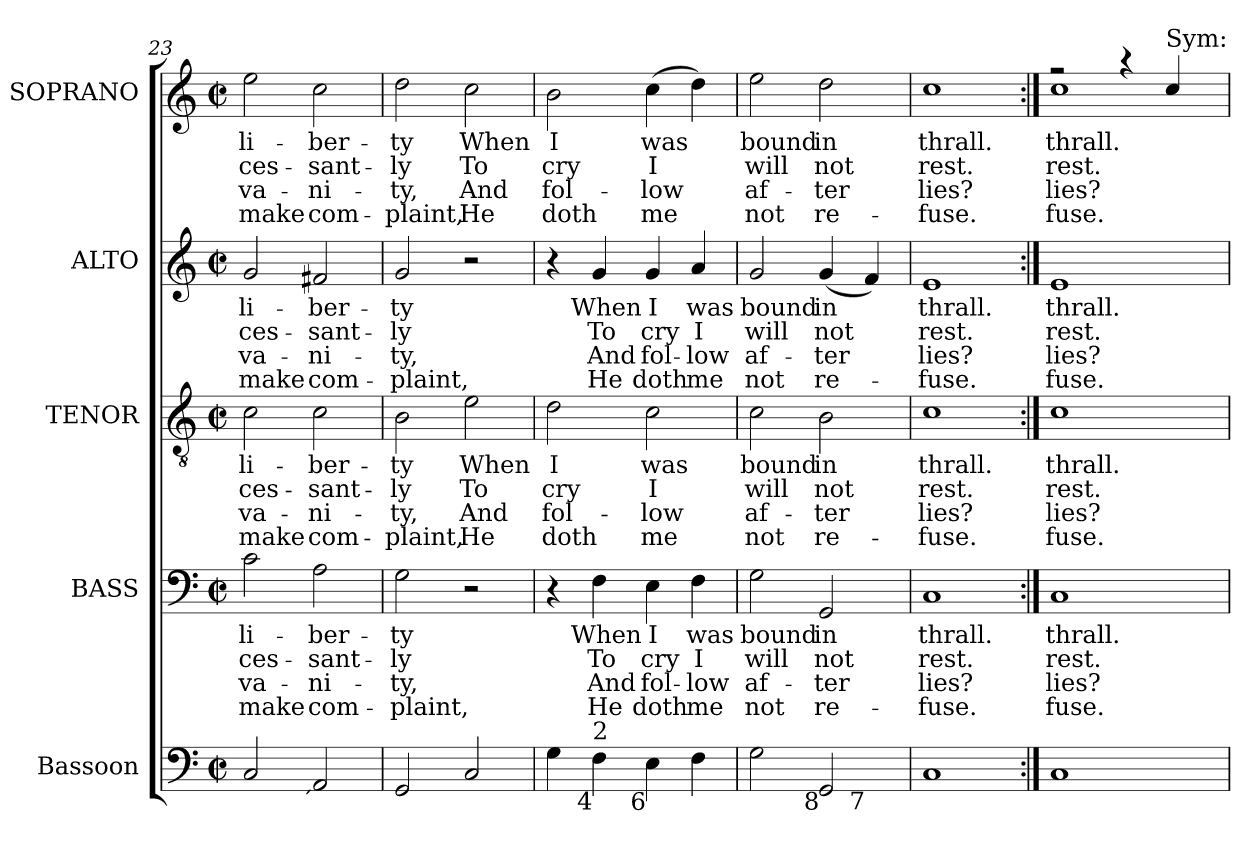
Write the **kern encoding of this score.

**kern	**kern	**text	**text	**text	**text	**kern	**text	**text	**text	**text	**kern	**text	**text	**text	**text	**kern	**text	**text	**text	**text
*part5	*part4	*part4	*part4	*part4	*part4	*part3	*part3	*part3	*part3	*part3	*part2	*part2	*part2	*part2	*part2	*part1	*part1	*part1	*part1	*part1
*staff5	*staff4	*staff4	*staff4	*staff4	*staff4	*staff3	*staff3	*staff3	*staff3	*staff3	*staff2	*staff2	*staff2	*staff2	*staff2	*staff1	*staff1	*staff1	*staff1	*staff1
*I"Bassoon	*I"BASS	*	*	*	*	*I"TENOR	*	*	*	*	*I"ALTO	*	*	*	*	*I"SOPRANO	*	*	*	*
*I'Bsn.	*I'B.	*	*	*	*	*I'T.	*	*	*	*	*I'A.	*	*	*	*	*I'S.	*	*	*	*
*clefF4	*clefF4	*	*	*	*	*clefGv2	*	*	*	*	*clefG2	*	*	*	*	*clefG2	*	*	*	*
*	*	*	*	*	*	*ITrd7c12	*	*	*	*	*	*	*	*	*	*	*	*	*	*
*k[]	*k[]	*	*	*	*	*k[]	*	*	*	*	*k[]	*	*	*	*	*k[]	*	*	*	*
*C:	*C:	*	*	*	*	*C:	*	*	*	*	*C:	*	*	*	*	*C:	*	*	*	*
*M2/2	*M2/2	*	*	*	*	*M2/2	*	*	*	*	*M2/2	*	*	*	*	*M2/2	*	*	*	*
*met(c|)	*met(c|)	*	*	*	*	*met(c|)	*	*	*	*	*met(c|)	*	*	*	*	*met(c|)	*	*	*	*
=23	=23	=23	=23	=23	=23	=23	=23	=23	=23	=23	=23	=23	=23	=23	=23	=23	=23	=23	=23	=23
!	!	!LO:LY:b:color=#000000	!LO:LY:b:color=#000000	!LO:LY:b:color=#000000	!LO:LY:b:color=#000000	!	!	!	!	!	!	!	!	!	!	!	!	!	!	!
!	!	!	!	!	!	!	!LO:LY:b:color=#000000	!LO:LY:b:color=#000000	!LO:LY:b:color=#000000	!LO:LY:b:color=#000000	!	!	!	!	!	!	!	!	!	!
!	!	!	!	!	!	!	!	!	!	!	!	!LO:LY:b:color=#000000	!LO:LY:b:color=#000000	!LO:LY:b:color=#000000	!LO:LY:b:color=#000000	!	!	!	!	!
!	!	!	!	!	!	!	!	!	!	!	!	!	!	!	!	!	!LO:LY:b:color=#000000	!LO:LY:b:color=#000000	!LO:LY:b:color=#000000	!LO:LY:b:color=#000000
2Ci/	2ci\	li-	-ces-	va-	-make	2Ci\	li-	-ces-	va-	-make	2gi/	li-	-ces-	va-	-make	2eei\	li-	-ces-	va-	-make
!	!	!LO:LY:b:color=#000000	!LO:LY:b:color=#000000	!LO:LY:b:color=#000000	!LO:LY:b:color=#000000	!	!	!	!	!	!	!	!	!	!	!	!	!	!	!
!	!	!	!	!	!	!	!LO:LY:b:color=#000000	!LO:LY:b:color=#000000	!LO:LY:b:color=#000000	!LO:LY:b:color=#000000	!	!	!	!	!	!	!	!	!	!
!	!	!	!	!	!	!	!	!	!	!	!	!LO:LY:b:color=#000000	!LO:LY:b:color=#000000	!LO:LY:b:color=#000000	!LO:LY:b:color=#000000	!	!	!	!	!
!LO:TX:b:rj:t=´	!	!	!	!	!	!	!	!	!	!	!	!	!	!	!	!	!	!	!	!
!	!	!	!	!	!	!	!	!	!	!	!	!	!	!	!	!	!LO:LY:b:color=#000000	!LO:LY:b:color=#000000	!LO:LY:b:color=#000000	!LO:LY:b:color=#000000
2AAi/	2Ai\	-ber-	-sant-	ni-	-com-	2Ci\	-ber-	-sant-	ni-	-com-	2f#Xi/	-ber-	-sant-	ni-	-com-	2cci\	-ber-	-sant-	ni-	-com-
=24	=24	=24	=24	=24	=24	=24	=24	=24	=24	=24	=24	=24	=24	=24	=24	=24	=24	=24	=24	=24
!	!	!LO:LY:b:color=#000000	!LO:LY:b:color=#000000	!LO:LY:b:color=#000000	!LO:LY:b:color=#000000	!	!	!	!	!	!	!	!	!	!	!	!	!	!	!
!	!	!	!	!	!	!	!LO:LY:b:color=#000000	!LO:LY:b:color=#000000	!LO:LY:b:color=#000000	!LO:LY:b:color=#000000	!	!	!	!	!	!	!	!	!	!
!	!	!	!	!	!	!	!	!	!	!	!	!LO:LY:b:color=#000000	!LO:LY:b:color=#000000	!LO:LY:b:color=#000000	!LO:LY:b:color=#000000	!	!	!	!	!
!	!	!	!	!	!	!	!	!	!	!	!	!	!	!	!	!	!LO:LY:b:color=#000000	!LO:LY:b:color=#000000	!LO:LY:b:color=#000000	!LO:LY:b:color=#000000
2GGi/	2Gi\	-ty	-ly	-ty,	plaint,	2BBi\	-ty	-ly	-ty,	plaint,	2gi/	-ty	-ly	-ty,	plaint,	2ddi\	-ty	-ly	-ty,	plaint,
!	!	!	!	!	!	!	!LO:LY:b:color=#000000	!LO:LY:b:color=#000000	!LO:LY:b:color=#000000	!LO:LY:b:color=#000000	!	!	!	!	!	!	!	!	!	!
!	!	!	!	!	!	!	!	!	!	!	!	!	!	!	!	!	!LO:LY:b:color=#000000	!LO:LY:b:color=#000000	!LO:LY:b:color=#000000	!LO:LY:b:color=#000000
2Ci/	2r	.	.	.	.	2Ei\	When	To	And	He	2r	.	.	.	.	2cci\	When	To	And	He
!!LO:LB:g=z
=25	=25	=25	=25	=25	=25	=25	=25	=25	=25	=25	=25	=25	=25	=25	=25	=25	=25	=25	=25	=25
!	!	!	!	!	!	!	!LO:LY:b:color=#000000	!LO:LY:b:color=#000000	!LO:LY:b:color=#000000	!LO:LY:b:color=#000000	!	!	!	!	!	!	!	!	!	!
!	!	!	!	!	!	!	!	!	!	!	!	!	!	!	!	!	!LO:LY:b:color=#000000	!LO:LY:b:color=#000000	!LO:LY:b:color=#000000	!LO:LY:b:color=#000000
4Gi\	4r	.	.	.	.	2Di\	I	cry	fol-	-doth	4r	.	.	.	.	2bi\	I	cry	fol-	-doth
!	!	!LO:LY:b:color=#000000	!LO:LY:b:color=#000000	!LO:LY:b:color=#000000	!LO:LY:b:color=#000000	!	!	!	!	!	!	!	!	!	!	!	!	!	!	!
!LO:TX:b:rj:t=4	!	!	!	!	!	!	!	!	!	!	!	!	!	!	!	!	!	!	!	!
!LO:TX:t=2	!	!	!	!	!	!	!	!	!	!	!	!	!	!	!	!	!	!	!	!
!	!	!	!	!	!	!	!	!	!	!	!	!LO:LY:b:color=#000000	!LO:LY:b:color=#000000	!LO:LY:b:color=#000000	!LO:LY:b:color=#000000	!	!	!	!	!
4Fi\	4Fi\	When	To	And	He	.	.	.	.	.	4gi/	When	To	And	He	.	.	.	.	.
!	!	!LO:LY:b:color=#000000	!LO:LY:b:color=#000000	!LO:LY:b:color=#000000	!LO:LY:b:color=#000000	!	!	!	!	!	!	!	!	!	!	!	!	!	!	!
!	!	!	!	!	!	!	!LO:LY:b:color=#000000	!LO:LY:b:color=#000000	!LO:LY:b:color=#000000	!LO:LY:b:color=#000000	!	!	!	!	!	!	!	!	!	!
!	!	!	!	!	!	!	!	!	!	!	!	!LO:LY:b:color=#000000	!LO:LY:b:color=#000000	!LO:LY:b:color=#000000	!LO:LY:b:color=#000000	!	!	!	!	!
!LO:TX:b:rj:t=6	!	!	!	!	!	!	!	!	!	!	!	!	!	!	!	!	!	!	!	!
!	!	!	!	!	!	!	!	!	!	!	!	!	!	!	!	!	!LO:LY:b:color=#000000	!LO:LY:b:color=#000000	!LO:LY:b:color=#000000	!LO:LY:b:color=#000000
4Ei\	4Ei\	I	cry	fol-	-doth	2Ci\	was	I	low	me	4gi/	I	cry	fol-	-doth	(4cci\	was	I	low	me
!	!	!LO:LY:b:color=#000000	!LO:LY:b:color=#000000	!LO:LY:b:color=#000000	!LO:LY:b:color=#000000	!	!	!	!	!	!	!	!	!	!	!	!	!	!	!
!	!	!	!	!	!	!	!	!	!	!	!	!LO:LY:b:color=#000000	!LO:LY:b:color=#000000	!LO:LY:b:color=#000000	!LO:LY:b:color=#000000	!	!	!	!	!
4Fi\	4Fi\	was	I	low	me	.	.	.	.	.	4ai/	was	I	low	me	4ddi\)	.	.	.	.
=26	=26	=26	=26	=26	=26	=26	=26	=26	=26	=26	=26	=26	=26	=26	=26	=26	=26	=26	=26	=26
!	!	!LO:LY:b:color=#000000	!LO:LY:b:color=#000000	!LO:LY:b:color=#000000	!LO:LY:b:color=#000000	!	!	!	!	!	!	!	!	!	!	!	!	!	!	!
!	!	!	!	!	!	!	!LO:LY:b:color=#000000	!LO:LY:b:color=#000000	!LO:LY:b:color=#000000	!LO:LY:b:color=#000000	!	!	!	!	!	!	!	!	!	!
!	!	!	!	!	!	!	!	!	!	!	!	!LO:LY:b:color=#000000	!LO:LY:b:color=#000000	!LO:LY:b:color=#000000	!LO:LY:b:color=#000000	!	!	!	!	!
!LO:TX:b:rj:t=6	!	!	!	!	!	!	!	!	!	!	!	!	!	!	!	!	!	!	!	!
!LO:TX:t=4	!	!	!	!	!	!	!	!	!	!	!	!	!	!	!	!	!	!	!	!
!	!	!	!	!	!	!	!	!	!	!	!	!	!	!	!	!	!LO:LY:b:color=#000000	!LO:LY:b:color=#000000	!LO:LY:b:color=#000000	!LO:LY:b:color=#000000
*^	*	*	*	*	*	*	*	*	*	*	*	*	*	*	*	*	*	*	*	*
2Gi\	2.ryy	2Gi\	bound	will	af-	-not	2Ci\	bound	will	af-	-not	2gi/	bound	will	af-	-not	2eei\	bound	will	af-	-not
!	!	!	!LO:LY:b:color=#000000	!LO:LY:b:color=#000000	!LO:LY:b:color=#000000	!LO:LY:b:color=#000000	!	!	!	!	!	!	!	!	!	!	!	!	!	!	!
!	!	!	!	!	!	!	!	!LO:LY:b:color=#000000	!LO:LY:b:color=#000000	!LO:LY:b:color=#000000	!LO:LY:b:color=#000000	!	!	!	!	!	!	!	!	!	!
!	!	!	!	!	!	!	!	!	!	!	!	!	!LO:LY:b:color=#000000	!LO:LY:b:color=#000000	!LO:LY:b:color=#000000	!LO:LY:b:color=#000000	!	!	!	!	!
!LO:TX:b:rj:t=8	!	!	!	!	!	!	!	!	!	!	!	!	!	!	!	!	!	!	!	!	!
!	!	!	!	!	!	!	!	!	!	!	!	!	!	!	!	!	!	!LO:LY:b:color=#000000	!LO:LY:b:color=#000000	!LO:LY:b:color=#000000	!LO:LY:b:color=#000000
2GGi/	.	2GGi/	in	not	ter	re-	2BBi\	in	not	ter	re-	(4gi/	in	not	ter	re-	2ddi\	in	not	ter	re-
!	!LO:TX:b:rj:t=7	!	!	!	!	!	!	!	!	!	!	!	!	!	!	!	!	!	!	!	!
.	4ryy	.	.	.	.	.	.	.	.	.	.	4fi/)	.	.	.	.	.	.	.	.	.
*v	*v	*	*	*	*	*	*	*	*	*	*	*	*	*	*	*	*	*	*	*	*
=27	=27	=27	=27	=27	=27	=27	=27	=27	=27	=27	=27	=27	=27	=27	=27	=27	=27	=27	=27	=27
*^	*	*	*	*	*	*	*	*	*	*	*	*	*	*	*	*	*	*	*	*
!	!	!	!LO:LY:b:color=#000000	!LO:LY:b:color=#000000	!LO:LY:b:color=#000000	!LO:LY:b:color=#000000	!	!	!	!	!	!	!	!	!	!	!	!	!	!	!
*v	*v	*	*	*	*	*	*	*	*	*	*	*	*	*	*	*	*	*	*	*	*
*^	*	*	*	*	*	*	*	*	*	*	*	*	*	*	*	*	*	*	*	*
!	!	!	!	!	!	!	!	!LO:LY:b:color=#000000	!LO:LY:b:color=#000000	!LO:LY:b:color=#000000	!LO:LY:b:color=#000000	!	!	!	!	!	!	!	!	!	!
*v	*v	*	*	*	*	*	*	*	*	*	*	*	*	*	*	*	*	*	*	*	*
*^	*	*	*	*	*	*	*	*	*	*	*	*	*	*	*	*	*	*	*	*
!	!	!	!	!	!	!	!	!	!	!	!	!	!LO:LY:b:color=#000000	!LO:LY:b:color=#000000	!LO:LY:b:color=#000000	!LO:LY:b:color=#000000	!	!	!	!	!
*v	*v	*	*	*	*	*	*	*	*	*	*	*	*	*	*	*	*	*	*	*	*
*^	*	*	*	*	*	*	*	*	*	*	*	*	*	*	*	*	*	*	*	*
!	!	!	!	!	!	!	!	!	!	!	!	!	!	!	!	!	!	!LO:LY:b:color=#000000	!LO:LY:b:color=#000000	!LO:LY:b:color=#000000	!LO:LY:b:color=#000000
*v	*v	*	*	*	*	*	*	*	*	*	*	*	*	*	*	*	*	*	*	*	*
1Ci	1Ci	thrall.	rest.	-lies?	fuse.	1Ci	thrall.	rest.	-lies?	fuse.	1ei	thrall.	rest.	-lies?	fuse.	1cci	thrall.	rest.	-lies?	fuse.
=28:|!	=28:|!	=28:|!	=28:|!	=28:|!	=28:|!	=28:|!	=28:|!	=28:|!	=28:|!	=28:|!	=28:|!	=28:|!	=28:|!	=28:|!	=28:|!	=28:|!	=28:|!	=28:|!	=28:|!	=28:|!
!	!	!LO:LY:b:color=#000000	!LO:LY:b:color=#000000	!LO:LY:b:color=#000000	!LO:LY:b:color=#000000	!	!	!	!	!	!	!	!	!	!	!	!	!	!	!
!	!	!	!	!	!	!	!LO:LY:b:color=#000000	!LO:LY:b:color=#000000	!LO:LY:b:color=#000000	!LO:LY:b:color=#000000	!	!	!	!	!	!	!	!	!	!
!	!	!	!	!	!	!	!	!	!	!	!	!LO:LY:b:color=#000000	!LO:LY:b:color=#000000	!LO:LY:b:color=#000000	!LO:LY:b:color=#000000	!	!	!	!	!
*	*	*	*	*	*	*	*	*	*	*	*	*	*	*	*	*^	*	*	*	*
!	!	!	!	!	!	!	!	!	!	!	!	!	!	!	!	!	!	!LO:LY:b:color=#000000	!LO:LY:b:color=#000000	!LO:LY:b:color=#000000	!LO:LY:b:color=#000000
1Ci	1Ci	thrall.	rest.	lies?	- fuse.	1Ci	thrall.	rest.	lies?	- fuse.	1ei	thrall.	rest.	lies?	- fuse.	2r	1cci	thrall.	rest.	lies?	- fuse.
.	.	.	.	.	.	.	.	.	.	.	.	.	.	.	.	4r	.	.	.	.	.
!	!	!	!	!	!	!	!	!	!	!	!	!	!	!	!	!LO:TX:a:t=Sym&colon;	!	!	!	!	!
.	.	.	.	.	.	.	.	.	.	.	.	.	.	.	.	4cci/	.	.	.	.	.
*	*	*	*	*	*	*	*	*	*	*	*	*	*	*	*	*v	*v	*	*	*	*
=	=	=	=	=	=	=	=	=	=	=	=	=	=	=	=	=	=	=	=	=
*-	*-	*-	*-	*-	*-	*-	*-	*-	*-	*-	*-	*-	*-	*-	*-	*-	*-	*-	*-	*-
